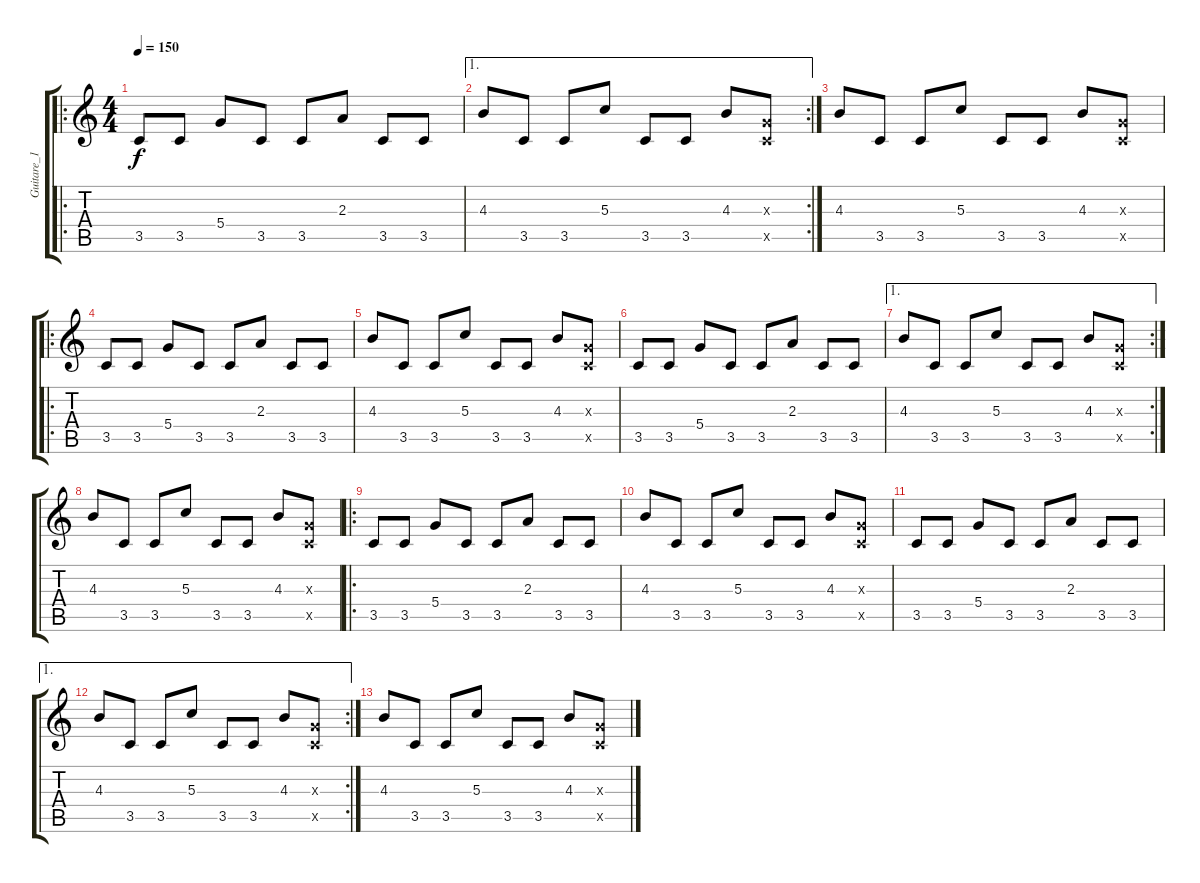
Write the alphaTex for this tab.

\track ("Guitare_1" "Guitare_1") {instrument electricguitarclean}
\staff {score tabs}
\tuning (E4 B3 G3 D3 A2 E2) {hide}
\ro
\ts (4 4)
\tempo 150
\clef g2
\ks c
3.5.8{dy f instrument electricguitarclean} 3.5.8 5.4.8 3.5.8 3.5.8 2.3.8 3.5.8 3.5.8 |
\ae 1
\rc 2
4.3.8 3.5.8 3.5.8 5.3.8 3.5.8 3.5.8 4.3.8 (0.3{x} 3.5{x}).8 |
4.3.8 3.5.8 3.5.8 5.3.8 3.5.8 3.5.8 4.3.8 (0.3{x} 3.5{x}).8 |
\ro
3.5.8 3.5.8 5.4.8 3.5.8 3.5.8 2.3.8 3.5.8 3.5.8 |
4.3.8 3.5.8 3.5.8 5.3.8 3.5.8 3.5.8 4.3.8 (0.3{x} 3.5{x}).8 |
3.5.8 3.5.8 5.4.8 3.5.8 3.5.8 2.3.8 3.5.8 3.5.8 |
\ae 1
\rc 2
4.3.8 3.5.8 3.5.8 5.3.8 3.5.8 3.5.8 4.3.8 (0.3{x} 3.5{x}).8 |
4.3.8 3.5.8 3.5.8 5.3.8 3.5.8 3.5.8 4.3.8 (0.3{x} 3.5{x}).8 |
\ro
3.5.8 3.5.8 5.4.8 3.5.8 3.5.8 2.3.8 3.5.8 3.5.8 |
4.3.8 3.5.8 3.5.8 5.3.8 3.5.8 3.5.8 4.3.8 (0.3{x} 3.5{x}).8 |
3.5.8 3.5.8 5.4.8 3.5.8 3.5.8 2.3.8 3.5.8 3.5.8 |
\ae 1
\rc 2
4.3.8 3.5.8 3.5.8 5.3.8 3.5.8 3.5.8 4.3.8 (0.3{x} 3.5{x}).8 |
4.3.8 3.5.8 3.5.8 5.3.8 3.5.8 3.5.8 4.3.8 (0.3{x} 3.5{x}).8
